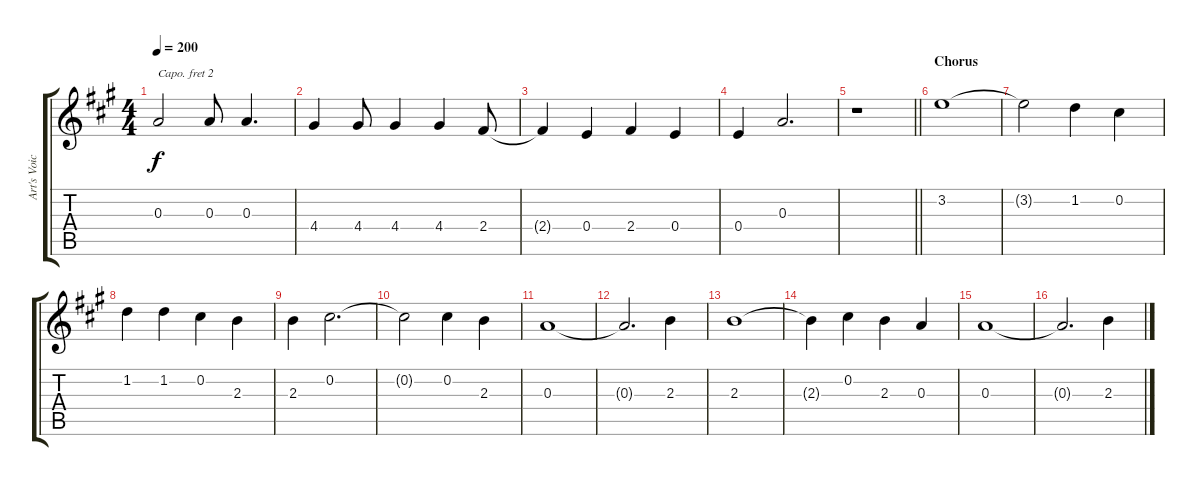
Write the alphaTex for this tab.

\track ("Art's Voice" "Art's Voic") {instrument electricguitarclean}
\staff {score tabs}
\capo 2
\tuning (E4 B3 G3 D3 A2 E2) {hide}
\ts (4 4)
\tempo 200
\clef g2
\ks a
0.3{t}.2{dy f} 0.3.8 0.3.4{d} |
4.4.4 4.4.8 4.4.4 4.4.4 2.4.8 |
2.4{t}.4 0.4.4 2.4.4 0.4.4 |
0.4.4 0.3.2{d} |
\barLineRight lightlight
r.1 |
\section ("" "Chorus")
3.2.1 |
3.2{t}.2 1.2.4 0.2.4 |
1.2.4 1.2.4 0.2.4 2.3.4 |
2.3.4 0.2.2{d} |
0.2{t}.2 0.2.4 2.3.4 |
0.3.1 |
0.3{t}.2{d} 2.3.4 |
2.3.1 |
2.3{t}.4 0.2.4 2.3.4 0.3.4 |
0.3.1 |
0.3{t}.2{d} 2.3.4
